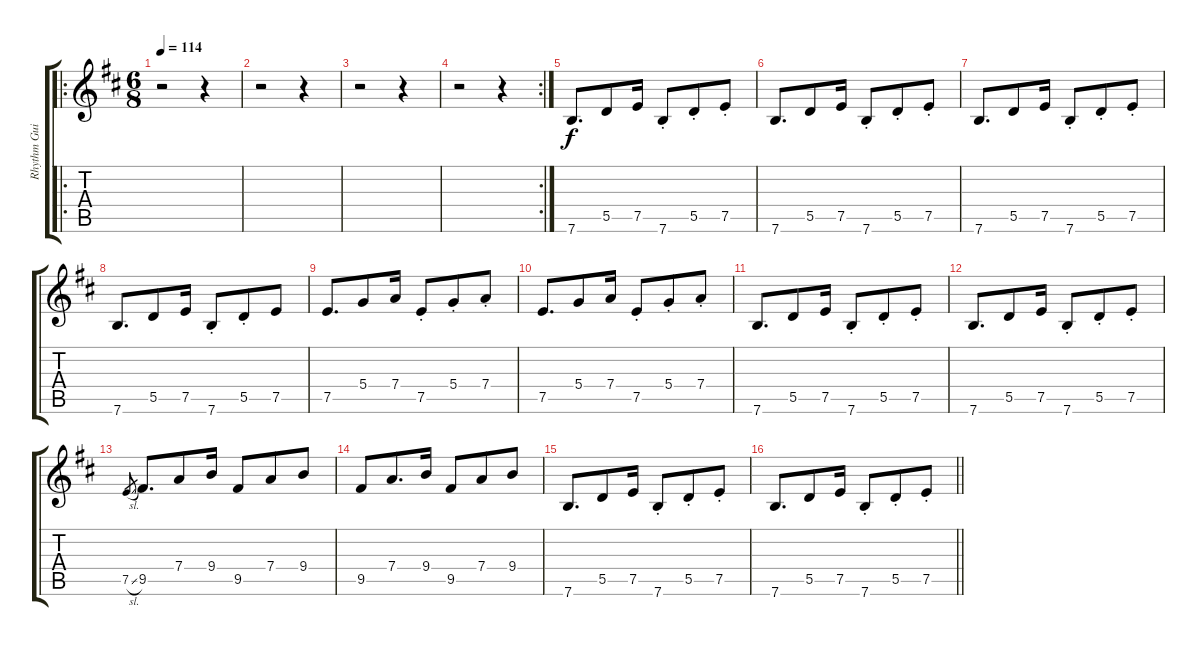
\track ("Rhythm Guitar" "Rhythm Gui") {instrument distortionguitar}
\staff {score tabs}
\tuning (E4 B3 G3 D3 A2 E2) {hide}
\ro
\ts (6 8)
\tempo 114
\clef g2
\ks d
r.2{dy f instrument distortionguitar} r.4 |
r.2 r.4 |
r.2 r.4 |
\rc 2
r.2 r.4 |
7.6.8{d} 5.5.8 7.5.16 7.6{st}.8 5.5{st}.8 7.5{st}.8 |
7.6.8{d} 5.5.8 7.5.16 7.6{st}.8 5.5{st}.8 7.5{st}.8 |
7.6.8{d} 5.5.8 7.5.16 7.6{st}.8 5.5{st}.8 7.5{st}.8 |
7.6.8{d} 5.5.8 7.5.16 7.6{st}.8 5.5{st}.8 7.5.8 |
7.5.8{d} 5.4.8 7.4.16 7.5{st}.8 5.4{st}.8 7.4{st}.8 |
7.5.8{d} 5.4.8 7.4.16 7.5{st}.8 5.4{st}.8 7.4{st}.8 |
7.6.8{d} 5.5.8 7.5.16 7.6{st}.8 5.5{st}.8 7.5{st}.8 |
7.6.8{d} 5.5.8 7.5.16 7.6{st}.8 5.5{st}.8 7.5{st}.8 |
7.5{sl}.8{gr} 9.5.8{d} 7.4.8 9.4.16 9.5.8 7.4.8 9.4.8 |
9.5.8 7.4.8{d} 9.4.16 9.5.8 7.4.8 9.4.8 |
7.6.8{d} 5.5.8 7.5.16 7.6{st}.8 5.5{st}.8 7.5{st}.8 |
\barLineRight lightlight
7.6.8{d} 5.5.8 7.5.16 7.6{st}.8 5.5{st}.8 7.5{st}.8
